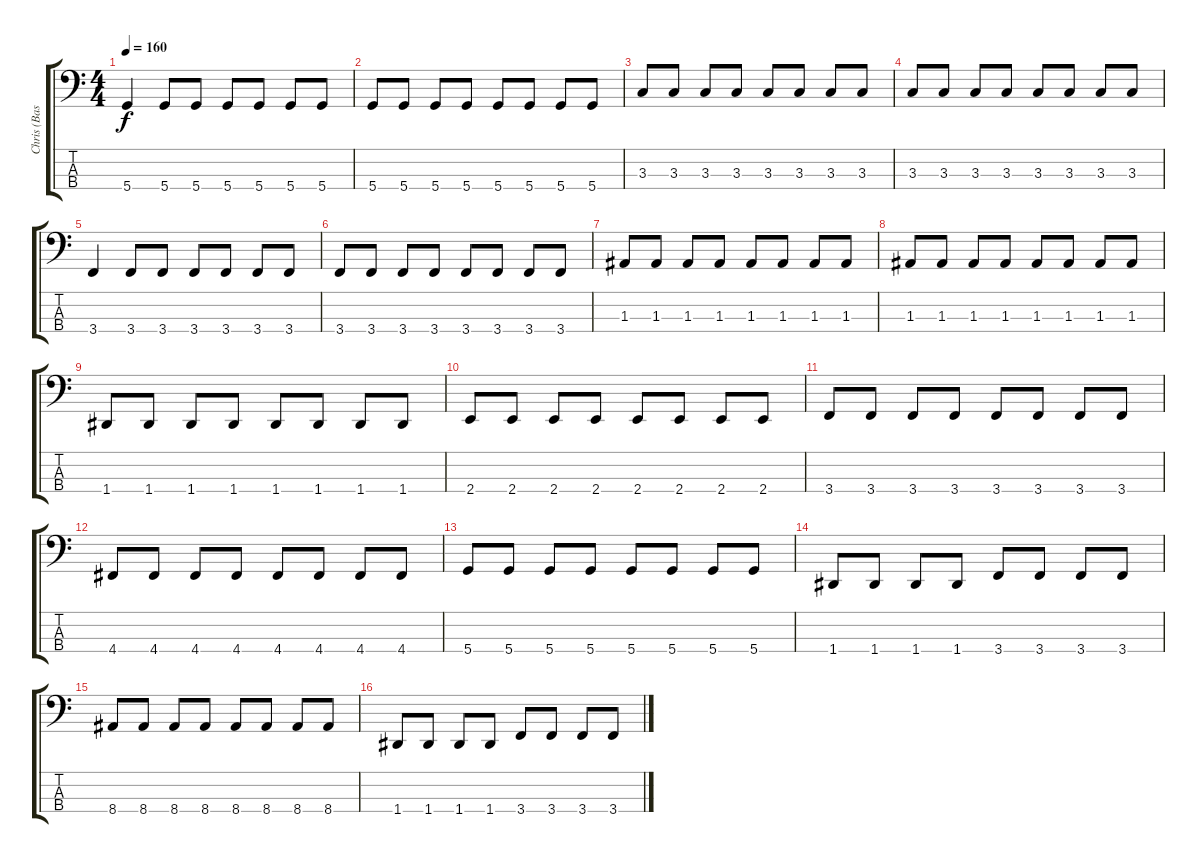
\track ("Chris (Bass)" "Chris (Bas") {instrument electricbassfinger}
\staff {score tabs}
\tuning (G2 D2 A1 D1) {hide}
\ts (4 4)
\tempo 160
\clef f4
\ks c
5.4.4{dy f} 5.4.8 5.4.8 5.4.8 5.4.8 5.4.8 5.4.8 |
5.4.8 5.4.8 5.4.8 5.4.8 5.4.8 5.4.8 5.4.8 5.4.8 |
3.3.8 3.3.8 3.3.8 3.3.8 3.3.8 3.3.8 3.3.8 3.3.8 |
3.3.8 3.3.8 3.3.8 3.3.8 3.3.8 3.3.8 3.3.8 3.3.8 |
3.4.4 3.4.8 3.4.8 3.4.8 3.4.8 3.4.8 3.4.8 |
3.4.8 3.4.8 3.4.8 3.4.8 3.4.8 3.4.8 3.4.8 3.4.8 |
1.3.8 1.3.8 1.3.8 1.3.8 1.3.8 1.3.8 1.3.8 1.3.8 |
1.3.8 1.3.8 1.3.8 1.3.8 1.3.8 1.3.8 1.3.8 1.3.8 |
1.4.8 1.4.8 1.4.8 1.4.8 1.4.8 1.4.8 1.4.8 1.4.8 |
2.4.8 2.4.8 2.4.8 2.4.8 2.4.8 2.4.8 2.4.8 2.4.8 |
3.4.8 3.4.8 3.4.8 3.4.8 3.4.8 3.4.8 3.4.8 3.4.8 |
4.4.8 4.4.8 4.4.8 4.4.8 4.4.8 4.4.8 4.4.8 4.4.8 |
5.4.8 5.4.8 5.4.8 5.4.8 5.4.8 5.4.8 5.4.8 5.4.8 |
1.4.8 1.4.8 1.4.8 1.4.8 3.4.8 3.4.8 3.4.8 3.4.8 |
8.4.8 8.4.8 8.4.8 8.4.8 8.4.8 8.4.8 8.4.8 8.4.8 |
1.4.8 1.4.8 1.4.8 1.4.8 3.4.8 3.4.8 3.4.8 3.4.8
